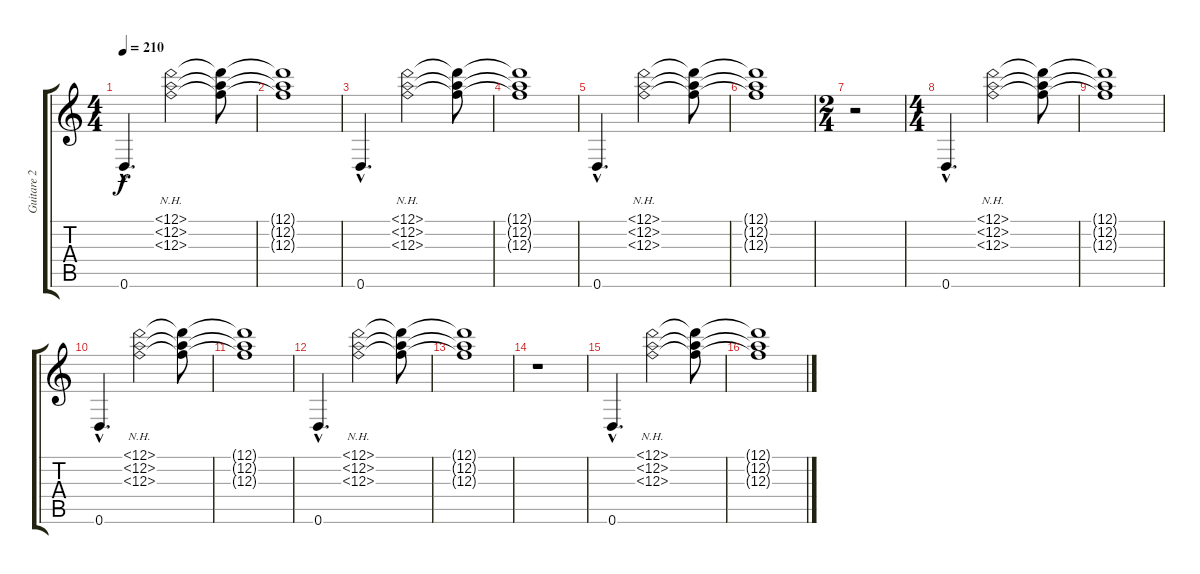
\track ("Guitare 2" "Guitare 2") {instrument overdrivenguitar}
\staff {score tabs}
\tuning (D4 A3 F3 C3 G2 D2) {hide}
\ts (4 4)
\tempo 210
\clef g2
\ks c
0.6{hac}.4{d dy f} (12.1{nh} 12.2{nh} 12.3{nh}).2 (12.1{t} 12.2{t} 12.3{t}).8 |
(12.1{t} 12.2{t} 12.3{t}).1 |
0.6{hac}.4{d} (12.1{nh} 12.2{nh} 12.3{nh}).2 (12.1{t} 12.2{t} 12.3{t}).8 |
(12.1{t} 12.2{t} 12.3{t}).1 |
0.6{hac}.4{d} (12.1{nh} 12.2{nh} 12.3{nh}).2 (12.1{t} 12.2{t} 12.3{t}).8 |
(12.1{t} 12.2{t} 12.3{t}).1 |
\ts (2 4)
r.2 |
\ts (4 4)
0.6{hac}.4{d} (12.1{nh} 12.2{nh} 12.3{nh}).2 (12.1{t} 12.2{t} 12.3{t}).8 |
(12.1{t} 12.2{t} 12.3{t}).1 |
0.6{hac}.4{d} (12.1{nh} 12.2{nh} 12.3{nh}).2 (12.1{t} 12.2{t} 12.3{t}).8 |
(12.1{t} 12.2{t} 12.3{t}).1 |
0.6{hac}.4{d} (12.1{nh} 12.2{nh} 12.3{nh}).2 (12.1{t} 12.2{t} 12.3{t}).8 |
(12.1{t} 12.2{t} 12.3{t}).1 |
r.1 |
0.6{hac}.4{d} (12.1{nh} 12.2{nh} 12.3{nh}).2 (12.1{t} 12.2{t} 12.3{t}).8 |
(12.1{t} 12.2{t} 12.3{t}).1
